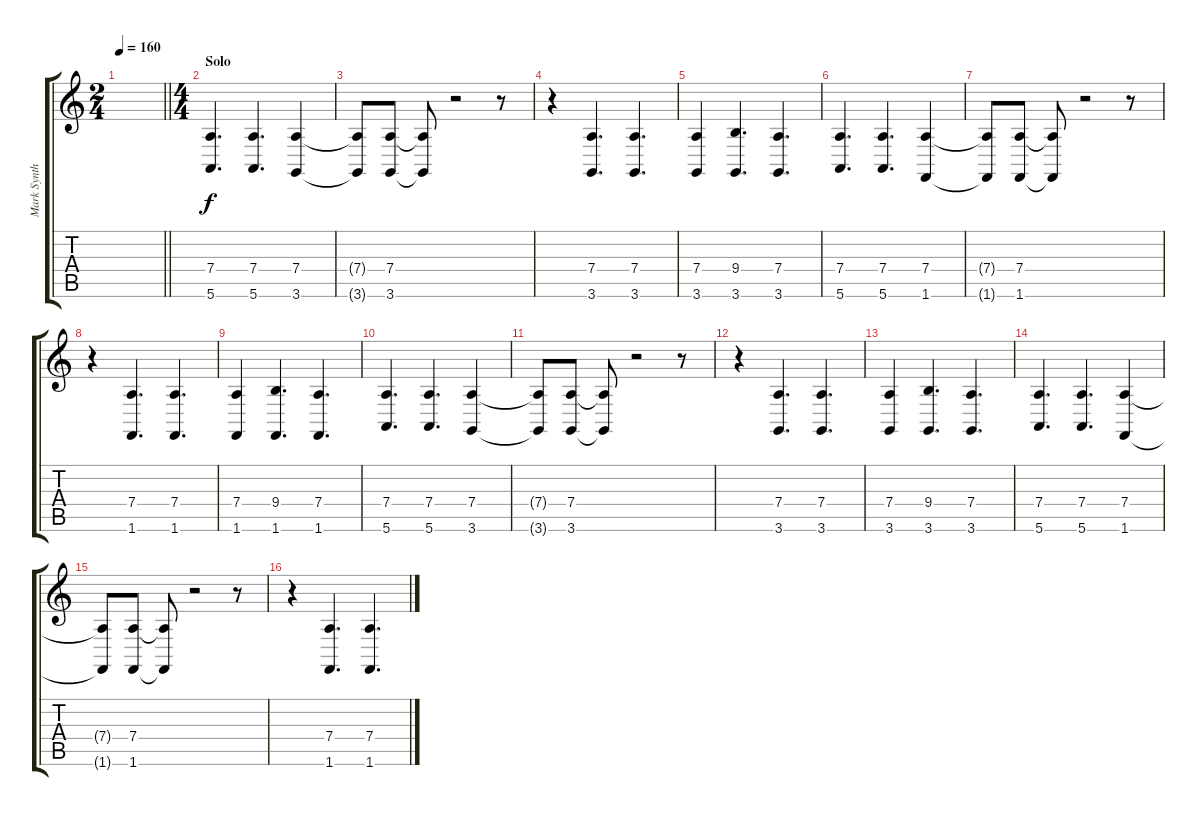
\track ("Mark Synth" "Mark Synth") {instrument lead8bassandlead}
\staff {score tabs}
\tuning (E4 B3 G3 D3 A2 E2) {hide}
\ts (2 4)
\tempo 160
\clef g2
\barLineRight lightlight
\ks c
|
\ts (4 4)
\section ("" "Solo")
(7.4 5.6).4{d} (7.4 5.6).4{d} (7.4 3.6).4 |
(7.4{t} 3.6{t}).8 (7.4 3.6).8 (7.4{t} 3.6{t}).8 r.2 r.8 |
r.4 (7.4 3.6).4{d} (7.4 3.6).4{d} |
(7.4 3.6).4 (9.4 3.6).4{d} (7.4 3.6).4{d} |
(7.4 5.6).4{d} (7.4 5.6).4{d} (7.4 1.6).4 |
(7.4{t} 1.6{t}).8 (7.4 1.6).8 (7.4{t} 1.6{t}).8 r.2 r.8 |
r.4 (7.4 1.6).4{d} (7.4 1.6).4{d} |
(7.4 1.6).4 (9.4 1.6).4{d} (7.4 1.6).4{d} |
(7.4 5.6).4{d} (7.4 5.6).4{d} (7.4 3.6).4 |
(7.4{t} 3.6{t}).8 (7.4 3.6).8 (7.4{t} 3.6{t}).8 r.2 r.8 |
r.4 (7.4 3.6).4{d} (7.4 3.6).4{d} |
(7.4 3.6).4 (9.4 3.6).4{d} (7.4 3.6).4{d} |
(7.4 5.6).4{d} (7.4 5.6).4{d} (7.4 1.6).4 |
(7.4{t} 1.6{t}).8 (7.4 1.6).8 (7.4{t} 1.6{t}).8 r.2 r.8 |
r.4 (7.4 1.6).4{d} (7.4 1.6).4{d}
